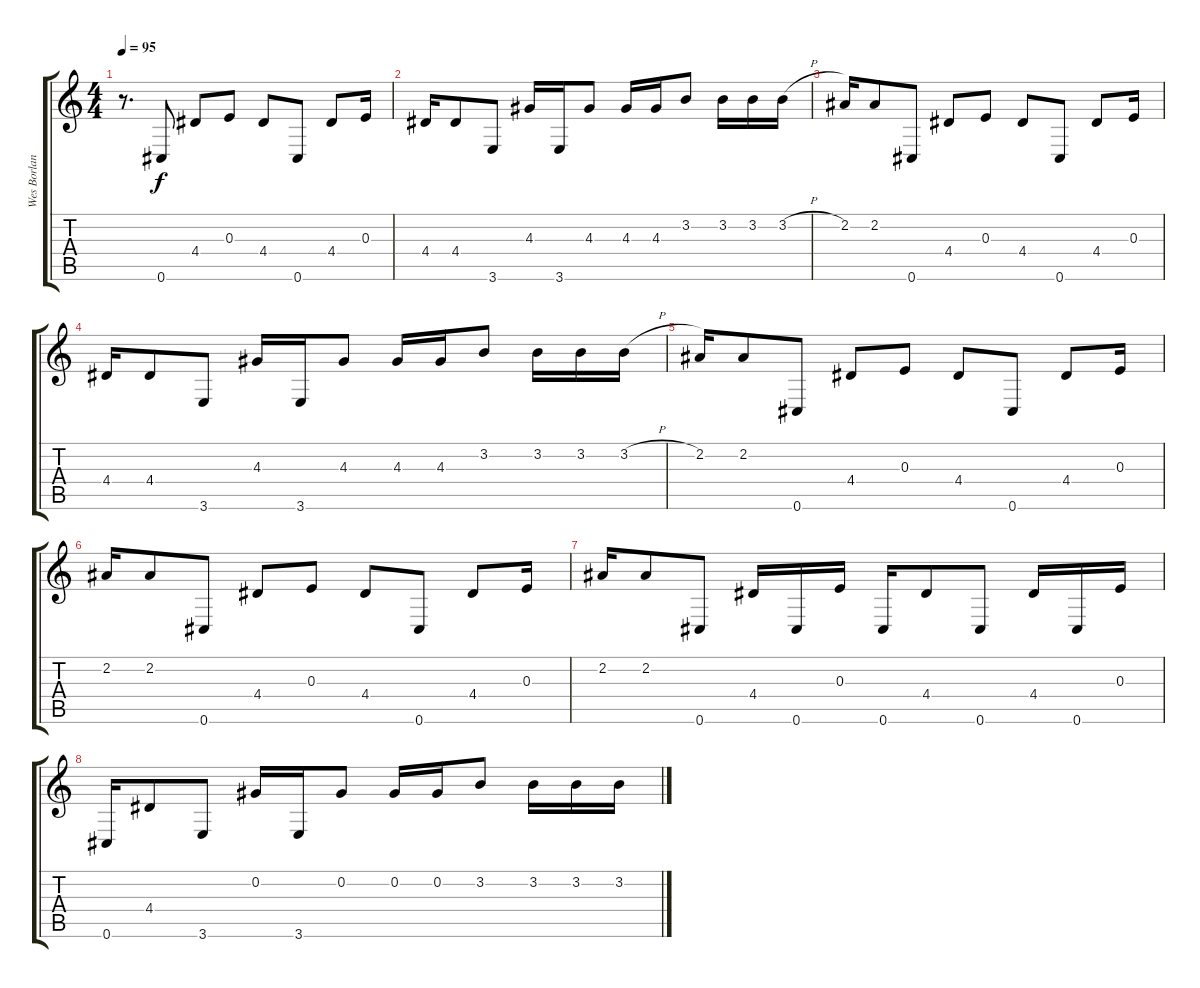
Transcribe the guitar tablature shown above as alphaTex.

\track ("Wes Borland (3rd Guitar, Delay)" "Wes Borlan") {instrument electricguitarclean}
\staff {score tabs}
\tuning (Db4 Ab3 E3 B2 Gb2 Db2) {hide}
\ts (4 4)
\tempo 95
\clef g2
\ks c
r.8{d dy f} 0.6.8 4.4.8 0.3.8 4.4.8 0.6.8 4.4.8 0.3.16 |
4.4.16 4.4.8 3.6.8 4.3.16 3.6.16 4.3.8 4.3.16 4.3.16 3.2.8 3.2.16 3.2.16 3.2{h}.16 |
2.2.16 2.2.8 0.6.8 4.4.8 0.3.8 4.4.8 0.6.8 4.4.8 0.3.16 |
4.4.16 4.4.8 3.6.8 4.3.16 3.6.16 4.3.8 4.3.16 4.3.16 3.2.8 3.2.16 3.2.16 3.2{h}.16 |
2.2.16 2.2.8 0.6.8 4.4.8 0.3.8 4.4.8 0.6.8 4.4.8 0.3.16 |
2.2.16 2.2.8 0.6.8 4.4.8 0.3.8 4.4.8 0.6.8 4.4.8 0.3.16 |
2.2.16 2.2.8 0.6.8 4.4.16 0.6.16 0.3.16 0.6.16 4.4.8 0.6.8 4.4.16 0.6.16 0.3.16 |
0.6.16 4.4.8 3.6.8 0.2.16 3.6.16 0.2.8 0.2.16 0.2.16 3.2.8 3.2.16 3.2.16 3.2{h}.16
